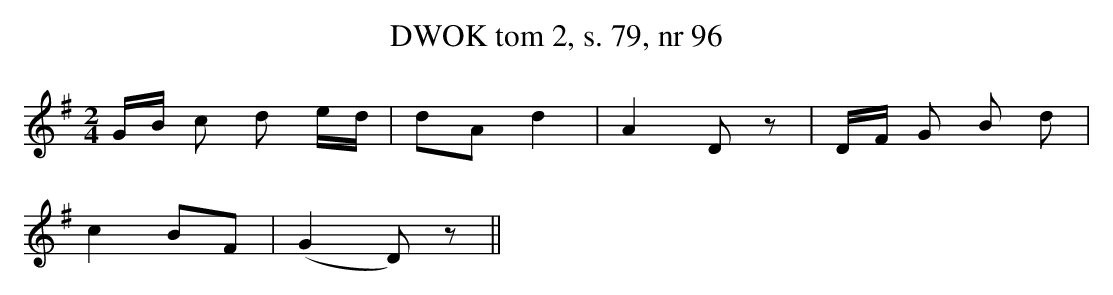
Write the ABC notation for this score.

X:1
T: DWOK tom 2, s. 79, nr 96
L: 1/16
M: 2/4
K: G
GB c2 d2 ed |\
d2A2 d4 |\
A4 D2 z2 |\
DF G2 B2 d2 |
c4 B2F2 |\
(G4D2) z2 ||
